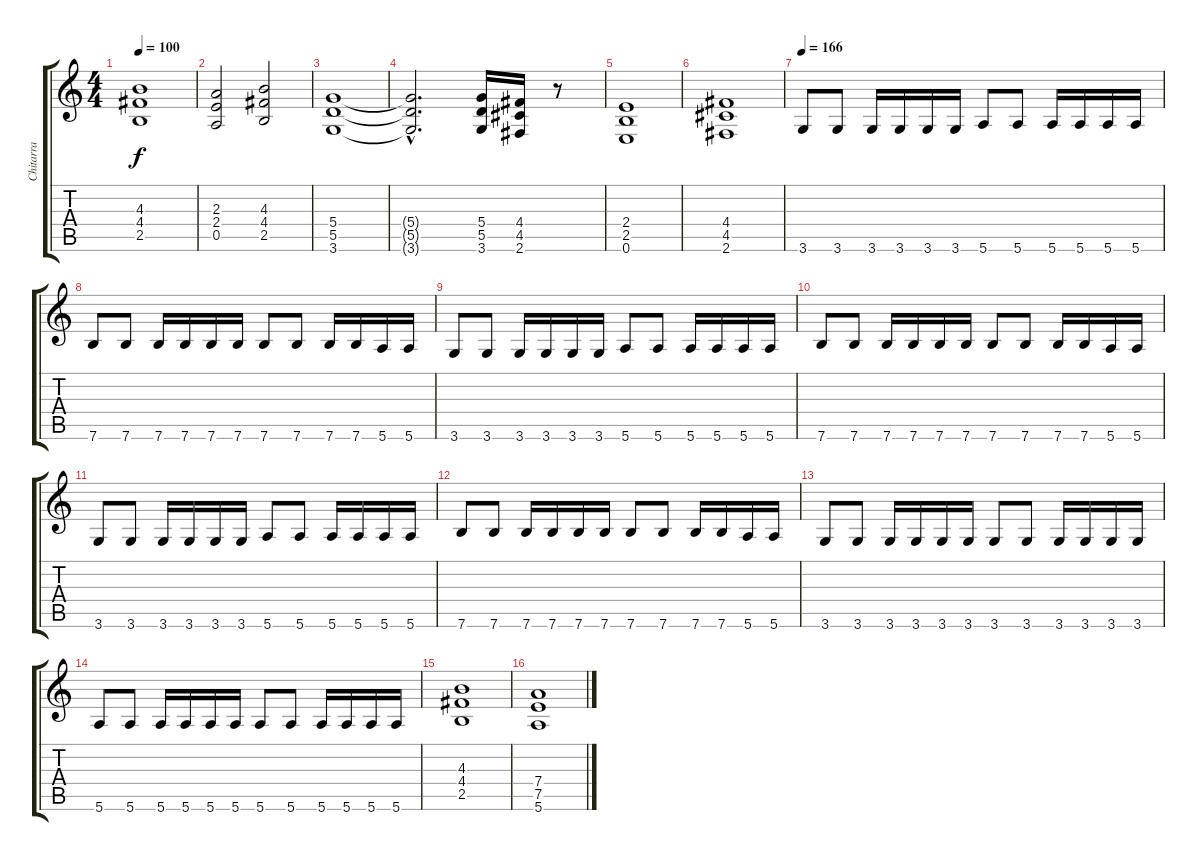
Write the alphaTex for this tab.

\track ("Chitarra" "Chitarra") {instrument distortionguitar}
\staff {score tabs}
\tuning (E4 B3 G3 D3 A2 E2) {hide}
\ts (4 4)
\tempo 100
\clef g2
\ks c
(4.3 4.4 2.5).1{dy f} |
(2.3 2.4 0.5).2 (4.3 4.4 2.5).2 |
(5.4 5.5 3.6).1 |
(5.4{hac t} 5.5{hac t} 3.6{hac t}).2{d} (5.4 5.5 3.6).16 (4.4 4.5 2.6).16 r.8 |
(2.4 2.5 0.6).1 |
(4.4 4.5 2.6).1 |
\tempo 166
3.6.8 3.6.8 3.6.16 3.6.16 3.6.16 3.6.16 5.6.8 5.6.8 5.6.16 5.6.16 5.6.16 5.6.16 |
7.6.8 7.6.8 7.6.16 7.6.16 7.6.16 7.6.16 7.6.8 7.6.8 7.6.16 7.6.16 5.6.16 5.6.16 |
3.6.8 3.6.8 3.6.16 3.6.16 3.6.16 3.6.16 5.6.8 5.6.8 5.6.16 5.6.16 5.6.16 5.6.16 |
7.6.8 7.6.8 7.6.16 7.6.16 7.6.16 7.6.16 7.6.8 7.6.8 7.6.16 7.6.16 5.6.16 5.6.16 |
3.6.8 3.6.8 3.6.16 3.6.16 3.6.16 3.6.16 5.6.8 5.6.8 5.6.16 5.6.16 5.6.16 5.6.16 |
7.6.8 7.6.8 7.6.16 7.6.16 7.6.16 7.6.16 7.6.8 7.6.8 7.6.16 7.6.16 5.6.16 5.6.16 |
3.6.8 3.6.8 3.6.16 3.6.16 3.6.16 3.6.16 3.6.8 3.6.8 3.6.16 3.6.16 3.6.16 3.6.16 |
5.6.8 5.6.8 5.6.16 5.6.16 5.6.16 5.6.16 5.6.8 5.6.8 5.6.16 5.6.16 5.6.16 5.6.16 |
(4.3 4.4 2.5).1 |
(7.4 7.5 5.6).1
